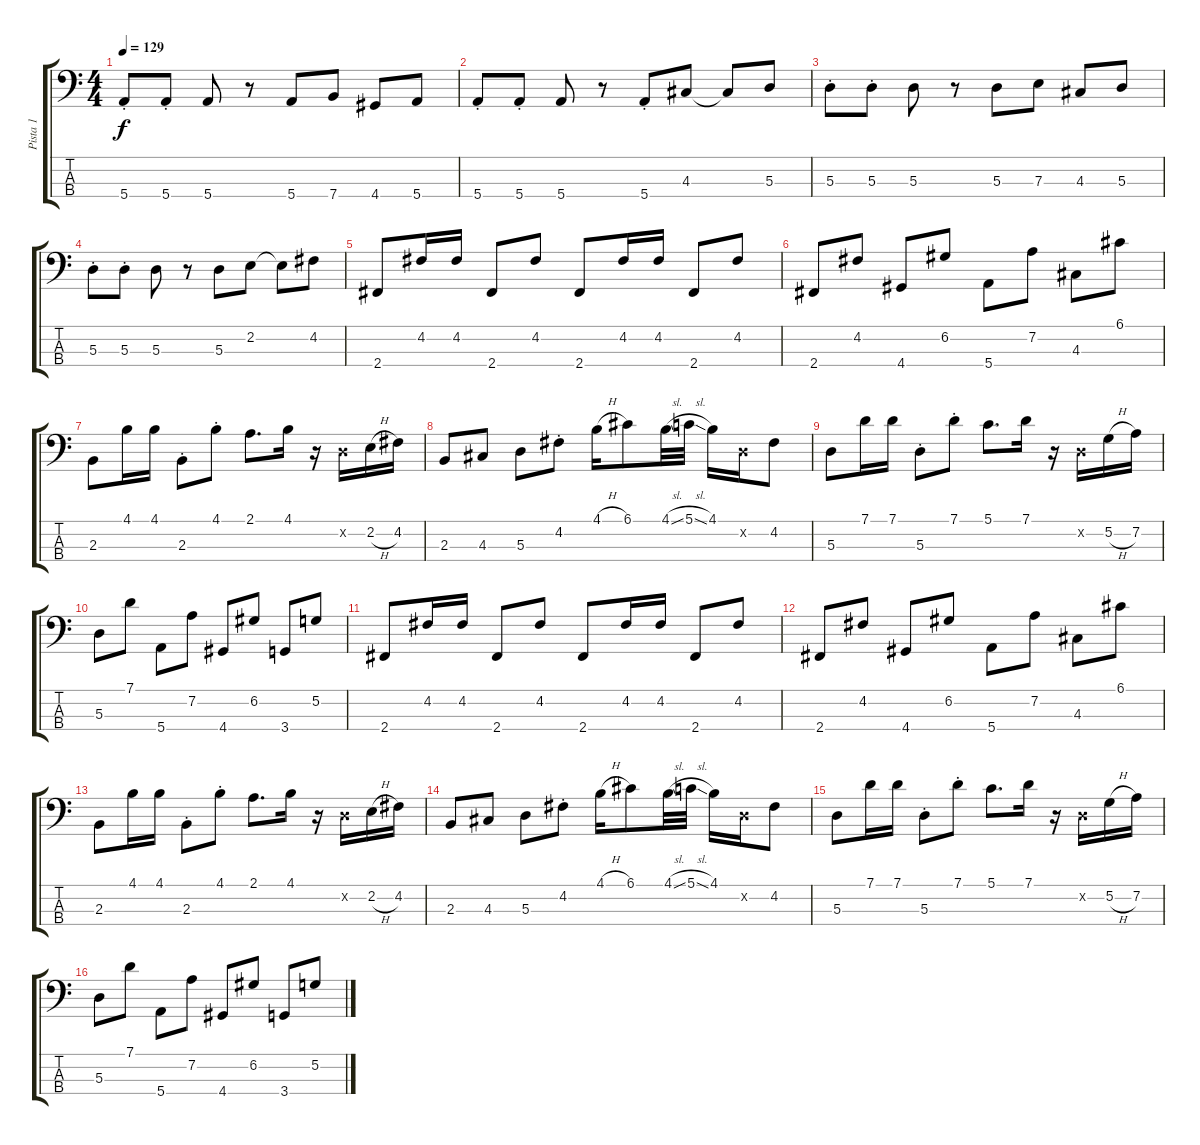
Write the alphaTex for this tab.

\track ("Pista 1" "Pista 1") {instrument electricbassfinger}
\staff {score tabs}
\tuning (G2 D2 A1 E1) {hide}
\ts (4 4)
\tempo 129
\clef f4
\ks c
5.4{st}.8{dy f} 5.4{st}.8 5.4.8 r.8 5.4.8 7.4.8 4.4.8 5.4.8 |
5.4{st}.8 5.4{st}.8 5.4.8 r.8 5.4{st}.8 4.3.8 4.3{t}.8 5.3.8 |
5.3{st}.8 5.3{st}.8 5.3.8 r.8 5.3.8 7.3.8 4.3.8 5.3.8 |
5.3{st}.8 5.3{st}.8 5.3.8 r.8 5.3.8 2.2.8 2.2{t}.8 4.2.8 |
2.4.8 4.2.16 4.2.16 2.4.8 4.2.8 2.4.8 4.2.16 4.2.16 2.4.8 4.2.8 |
2.4.8 4.2.8 4.4.8 6.2.8 5.4.8 7.2.8 4.3.8 6.1.8 |
2.3.8 4.1.16 4.1.16 2.3{st}.8 4.1{st}.8 2.1.8{d} 4.1.16 r.16 0.2{x}.16 2.2{h}.16 4.2.16 |
2.3.8 4.3.8 5.3.8 4.2{st}.8 4.1{h}.16 6.1.8 4.1{sl}.32 5.1{sl}.32 4.1.16 0.2{x}.16 4.2.8 |
5.3.8 7.1.16 7.1.16 5.3{st}.8 7.1{st}.8 5.1.8{d} 7.1.16 r.16 0.2{x}.16 5.2{h}.16 7.2.16 |
5.3.8 7.1.8 5.4.8 7.2.8 4.4.8 6.2.8 3.4.8 5.2.8 |
2.4.8 4.2.16 4.2.16 2.4.8 4.2.8 2.4.8 4.2.16 4.2.16 2.4.8 4.2.8 |
2.4.8 4.2.8 4.4.8 6.2.8 5.4.8 7.2.8 4.3.8 6.1.8 |
2.3.8 4.1.16 4.1.16 2.3{st}.8 4.1{st}.8 2.1.8{d} 4.1.16 r.16 0.2{x}.16 2.2{h}.16 4.2.16 |
2.3.8 4.3.8 5.3.8 4.2{st}.8 4.1{h}.16 6.1.8 4.1{sl}.32 5.1{sl}.32 4.1.16 0.2{x}.16 4.2.8 |
5.3.8 7.1.16 7.1.16 5.3{st}.8 7.1{st}.8 5.1.8{d} 7.1.16 r.16 0.2{x}.16 5.2{h}.16 7.2.16 |
5.3.8 7.1.8 5.4.8 7.2.8 4.4.8 6.2.8 3.4.8 5.2.8
